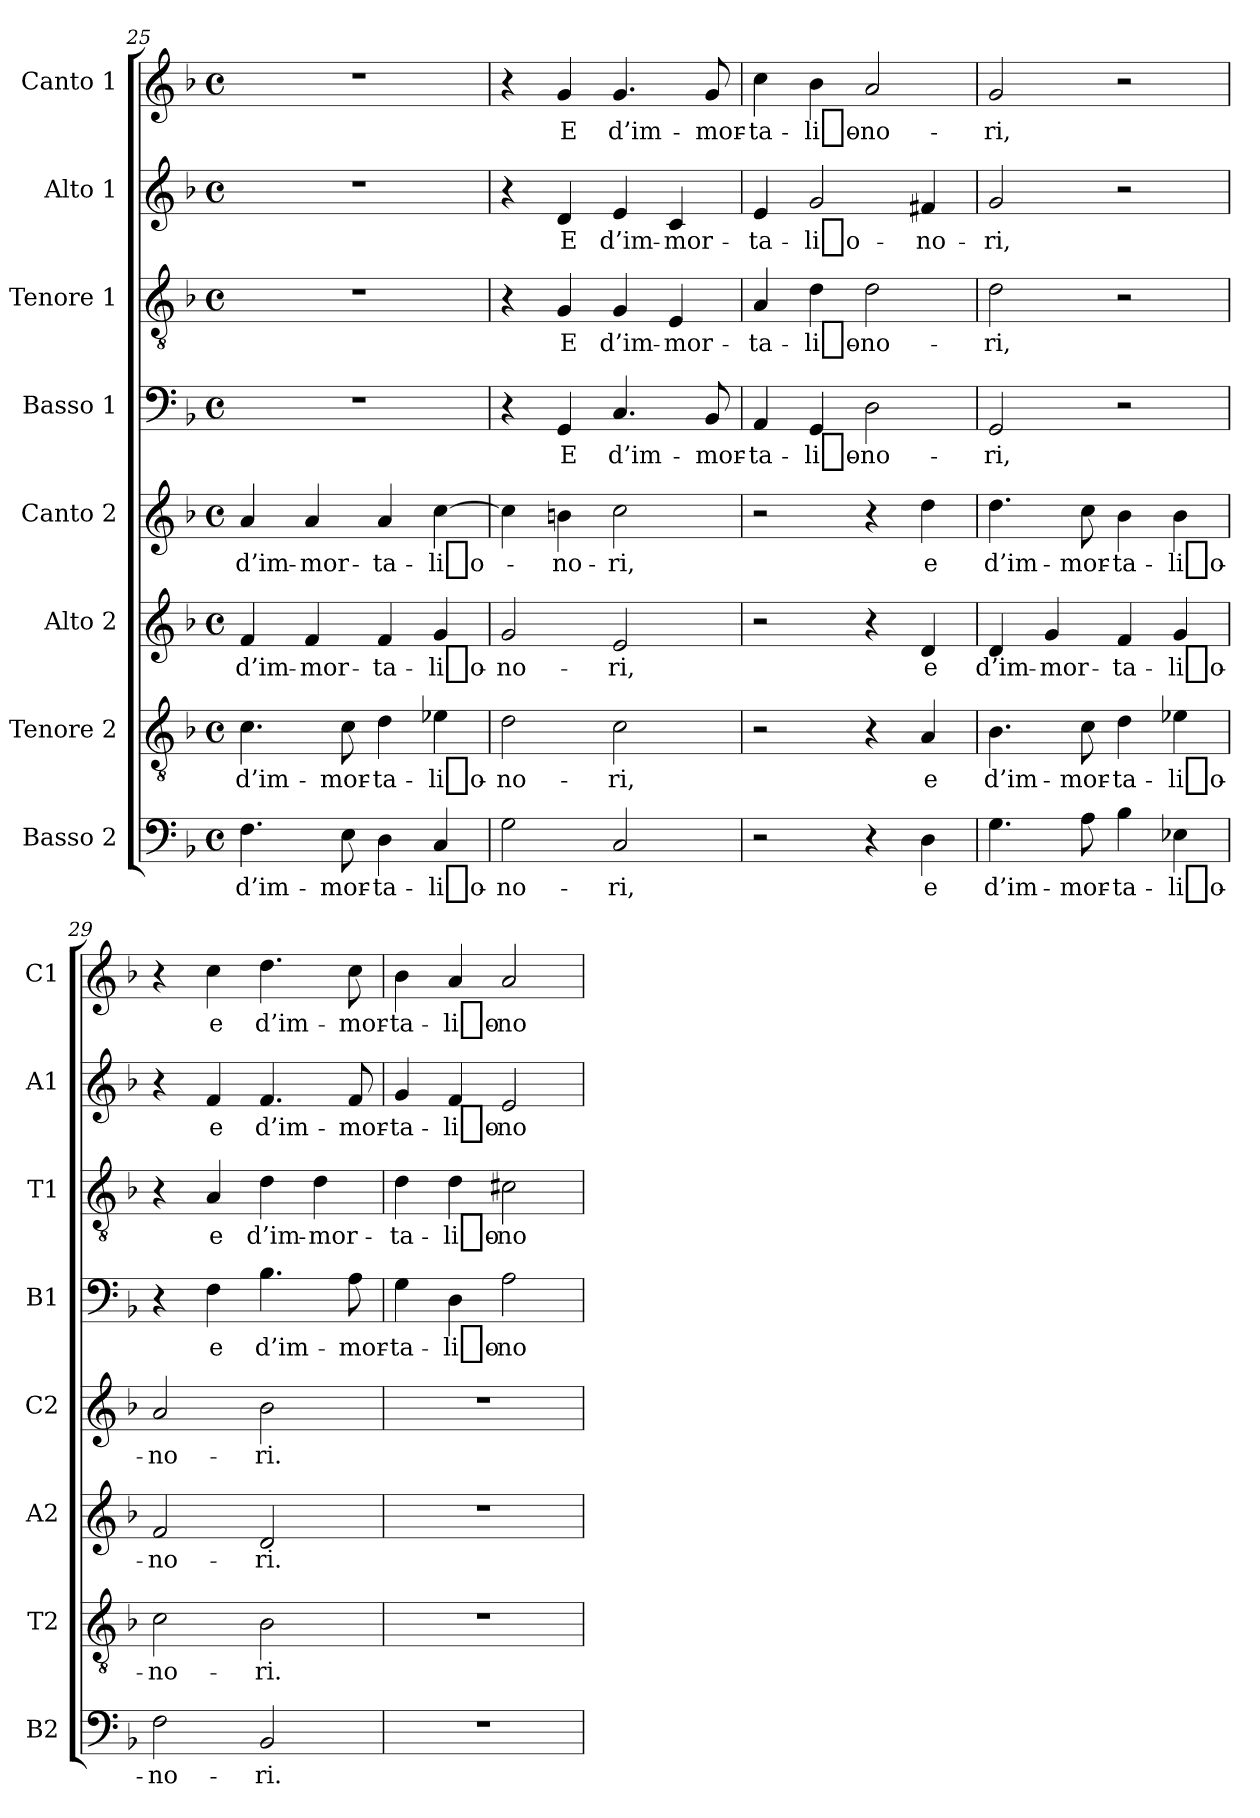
**kern	**text	**kern	**text	**kern	**text	**kern	**text	**kern	**text	**kern	**text	**kern	**text	**kern	**text
*part8	*part8	*part7	*part7	*part6	*part6	*part5	*part5	*part4	*part4	*part3	*part3	*part2	*part2	*part1	*part1
*staff8	*staff8	*staff7	*staff7	*staff6	*staff6	*staff5	*staff5	*staff4	*staff4	*staff3	*staff3	*staff2	*staff2	*staff1	*staff1
*I"Basso 2	*	*I"Tenore 2	*	*I"Alto 2	*	*I"Canto 2	*	*I"Basso 1	*	*I"Tenore 1	*	*I"Alto 1	*	*I"Canto 1	*
*I'B2	*	*I'T2	*	*I'A2	*	*I'C2	*	*I'B1	*	*I'T1	*	*I'A1	*	*I'C1	*
*clefF4	*	*clefGv2	*	*clefG2	*	*clefG2	*	*clefF4	*	*clefGv2	*	*clefG2	*	*clefG2	*
*k[b-]	*	*k[b-]	*	*k[b-]	*	*k[b-]	*	*k[b-]	*	*k[b-]	*	*k[b-]	*	*k[b-]	*
*F:	*	*F:	*	*F:	*	*F:	*	*F:	*	*F:	*	*F:	*	*F:	*
*M4/4	*	*M4/4	*	*M4/4	*	*M4/4	*	*M4/4	*	*M4/4	*	*M4/4	*	*M4/4	*
*met(c)	*	*met(c)	*	*met(c)	*	*met(c)	*	*met(c)	*	*met(c)	*	*met(c)	*	*met(c)	*
=25	=25	=25	=25	=25	=25	=25	=25	=25	=25	=25	=25	=25	=25	=25	=25
4.F	d’im-	4.c	d’im-	4f	d’im-	4a	d’im-	1r	.	1r	.	1r	.	1r	.
.	.	.	.	4f	mor-	4a	mor-	.	.	.	.	.	.	.	.
8E	mor-	8c	mor-	.	.	.	.	.	.	.	.	.	.	.	.
4D	ta-	4d	ta-	4f	ta-	4a	ta-	.	.	.	.	.	.	.	.
4C	li_o-	4e-X	li_o-	4g	li_o-	[4cc	li_o-	.	.	.	.	.	.	.	.
=26	=26	=26	=26	=26	=26	=26	=26	=26	=26	=26	=26	=26	=26	=26	=26
2G	no-	2d	no-	2g	no-	4cc]	.	4r	.	4r	.	4r	.	4r	.
.	.	.	.	.	.	4bn	no-	4GG	-E	4G	-E	4d	-E	4g	-E
2C	-ri,	2c	-ri,	2e	-ri,	2cc	-ri,	4.C	d’im-	4G	d’im-	4e	d’im-	4.g	d’im-
.	.	.	.	.	.	.	.	.	.	4E	mor-	4c	mor-	.	.
.	.	.	.	.	.	.	.	8BB-	mor-	.	.	.	.	8g	mor-
=27	=27	=27	=27	=27	=27	=27	=27	=27	=27	=27	=27	=27	=27	=27	=27
2r	.	2r	.	2r	.	2r	.	4AA	ta-	4A	ta-	4e	ta-	4cc	ta-
.	.	.	.	.	.	.	.	4GG	li_o-	4d	li_o-	2g	li_o-	4b-	li_o-
4r	.	4r	.	4r	.	4r	.	2D	no-	2d	no-	.	.	2a	no-
4D	-e	4A	-e	4d	-e	4dd	-e	.	.	.	.	4f#X	no-	.	.
=28	=28	=28	=28	=28	=28	=28	=28	=28	=28	=28	=28	=28	=28	=28	=28
4.G	d’im-	4.B-	d’im-	4d	d’im-	4.dd	d’im-	2GG	-ri,	2d	-ri,	2g	-ri,	2g	-ri,
.	.	.	.	4g	mor-	.	.	.	.	.	.	.	.	.	.
8A	mor-	8c	mor-	.	.	8cc	mor-	.	.	.	.	.	.	.	.
4B-	ta-	4d	ta-	4f	ta-	4b-	ta-	2r	.	2r	.	2r	.	2r	.
4E-X	li_o-	4e-X	li_o-	4g	li_o-	4b-	li_o-	.	.	.	.	.	.	.	.
!!LO:PB:g=z
=29	=29	=29	=29	=29	=29	=29	=29	=29	=29	=29	=29	=29	=29	=29	=29
2F	no-	2c	no-	2f	no-	2a	no-	4r	.	4r	.	4r	.	4r	.
.	.	.	.	.	.	.	.	4F	-e	4A	-e	4f	-e	4cc	-e
2BB-	-ri.	2B-	-ri.	2d	-ri.	2b-	-ri.	4.B-	d’im-	4d	d’im-	4.f	d’im-	4.dd	d’im-
.	.	.	.	.	.	.	.	.	.	4d	mor-	.	.	.	.
.	.	.	.	.	.	.	.	8A	mor-	.	.	8f	mor-	8cc	mor-
=30	=30	=30	=30	=30	=30	=30	=30	=30	=30	=30	=30	=30	=30	=30	=30
1r	.	1r	.	1r	.	1r	.	4G	ta-	4d	ta-	4g	ta-	4b-	ta-
.	.	.	.	.	.	.	.	4D	li_o-	4d	li_o-	4f	li_o-	4a	li_o-
.	.	.	.	.	.	.	.	2A	no-	2c#X	no-	2e	no-	2a	no-
=	=	=	=	=	=	=	=	=	=	=	=	=	=	=	=
*-	*-	*-	*-	*-	*-	*-	*-	*-	*-	*-	*-	*-	*-	*-	*-
